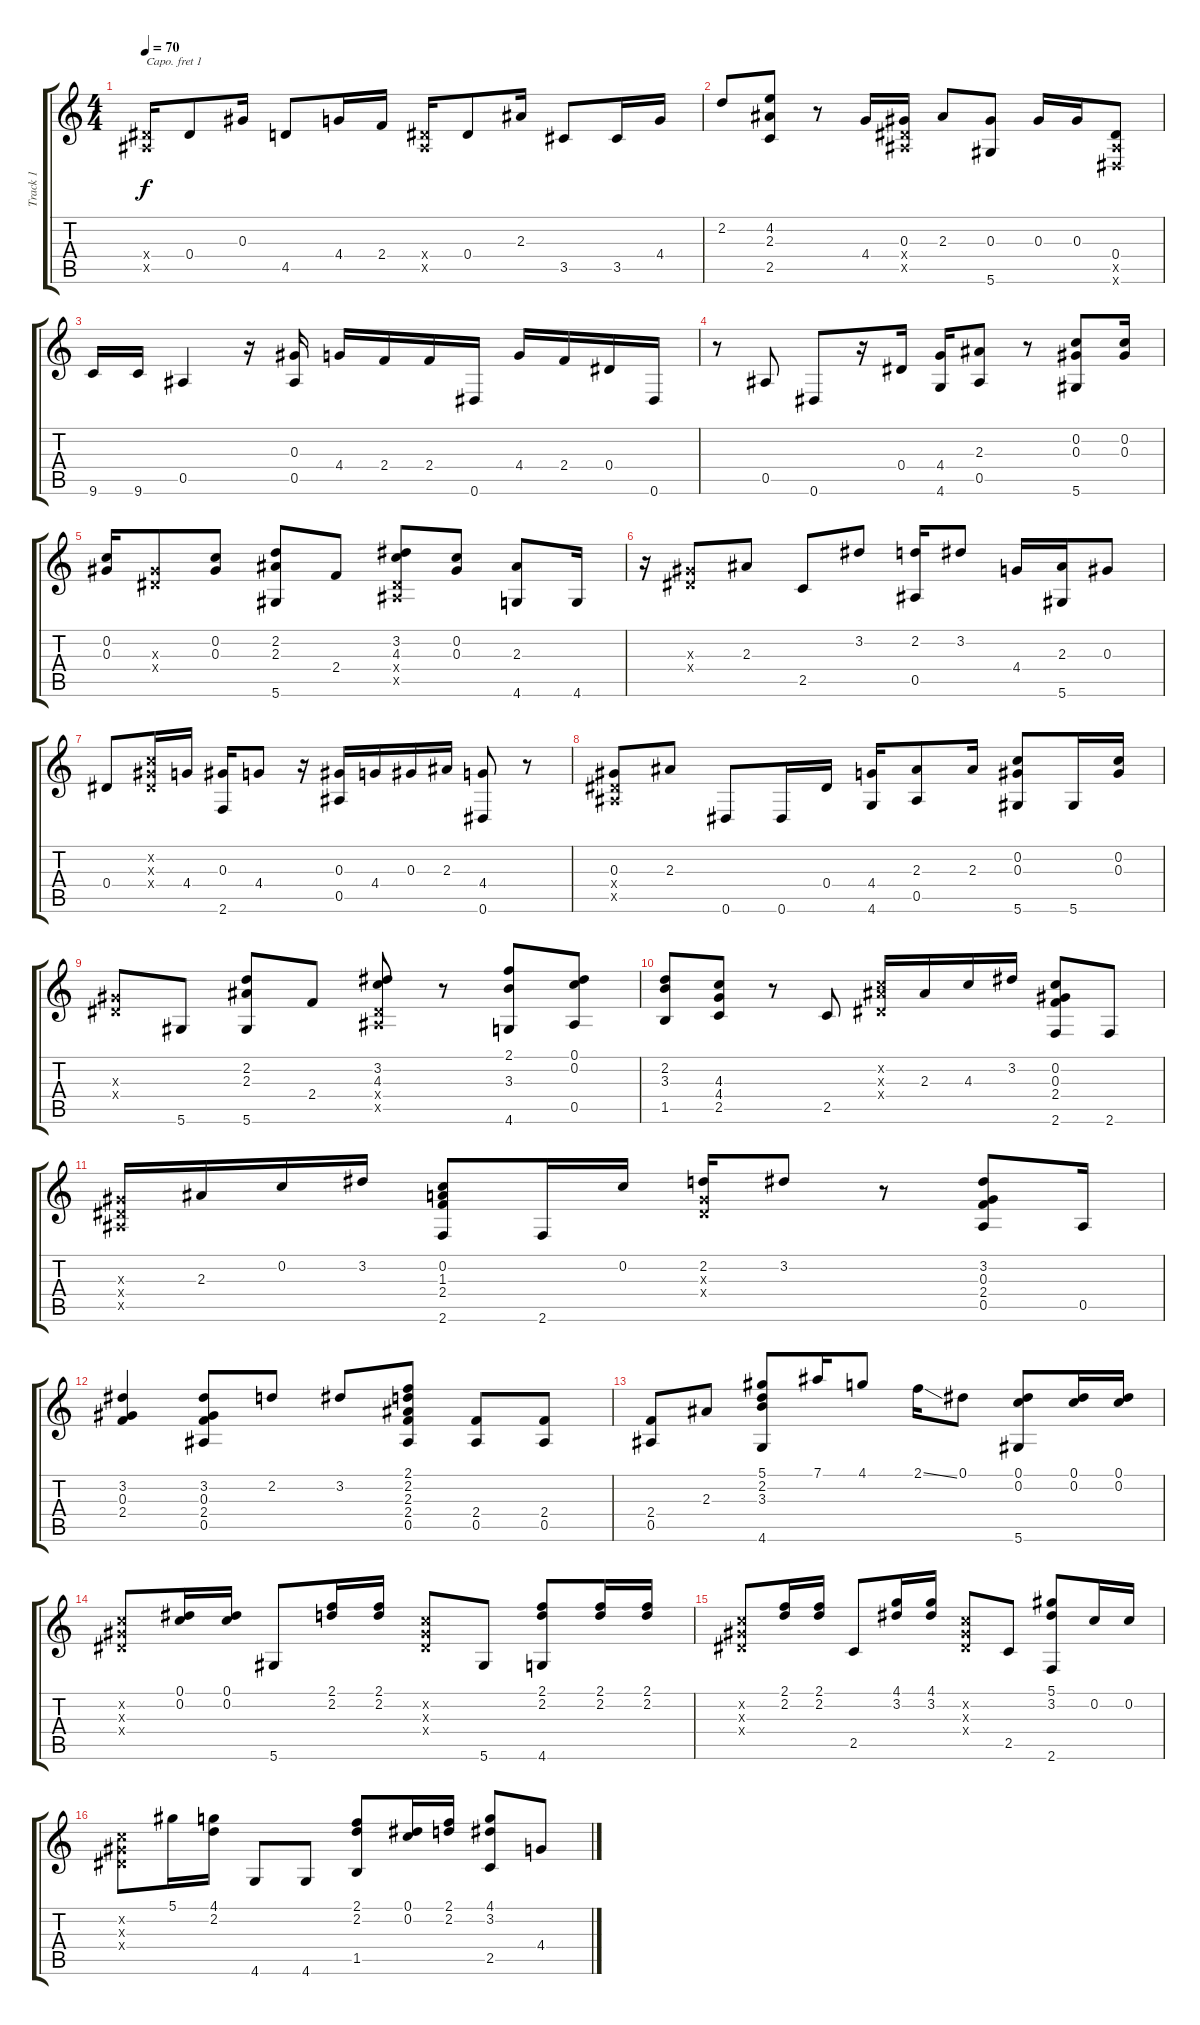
\track ("Track 1" "Track 1") {instrument acousticguitarsteel}
\staff {score tabs}
\capo 1
\tuning (D4 B3 G3 D3 A2 D2) {hide}
\ts (4 4)
\tempo 70
\clef g2
\ks c
(0.4{x} 0.5{x}).16{dy f} 0.4.8 0.3.16 4.5.8 4.4.16 2.4.16 (0.4{x} 0.5{x}).16 0.4.8 2.3.16 3.5.8 3.5.16 4.4.16 |
2.2.8 (4.2 2.3 2.5).8 r.8 4.4.16 (0.3 0.4{x} 0.5{x}).16 2.3.8 (0.3 5.6).8 0.3.16 0.3.16 (0.4 0.5{x} 0.6{x}).8 |
9.6.16 9.6.16 0.5.4 r.16 (0.3 0.5).16 4.4.16 2.4.16 2.4.16 0.6.16 4.4.16 2.4.16 0.4.16 0.6.16 |
r.8 0.5.8 0.6.8 r.16 0.4.16 (4.4 4.6).16 (2.3 0.5).8 r.8 (0.2 0.3 5.6).8 (0.2 0.3).16 |
(0.2 0.3).16 (0.3{x} 0.4{x}).8 (0.2 0.3).8 (2.2 2.3 5.6).8 2.4.8 (3.2 4.3 0.4{x} 0.5{x}).8 (0.2 0.3).8 (2.3 4.6).8 4.6.16 |
r.16 (0.3{x} 0.4{x}).8 2.3.8 2.5.8 3.2.8 (2.2 0.5).16 3.2.8 4.4.16 (2.3 5.6).16 0.3.8 |
0.4.8 (0.2{x} 0.3{x} 0.4{x}).16 4.4.16 (0.3 2.6).16 4.4.8 r.16 (0.3 0.5).16 4.4.16 0.3.16 2.3.16 (4.4 0.6).8 r.8 |
(0.3 0.4{x} 0.5{x}).8 2.3.8 0.6.8 0.6.16 0.4.16 (4.4 4.6).16 (2.3 0.5).8 2.3.16 (0.2 0.3 5.6).8 5.6.16 (0.2 0.3).16 |
(0.3{x} 0.4{x}).8 5.6.8 (2.2 2.3 5.6).8 2.4.8 (3.2 4.3 0.4{x} 0.5{x}).8 r.8 (2.1 3.3 4.6).8 (0.1 0.2 0.5).8 |
(2.2 3.3 1.5).8 (4.3 4.4 2.5).8 r.8 2.5.8 (0.2{x} 2.3{x} 0.4{x}).16 2.3.16 4.3.16 3.2.16 (0.2 0.3 2.4 2.6).8 2.6.8 |
(0.3{x} 0.4{x} 0.5{x}).16 2.3.16 0.2.16 3.2.16 (0.2 1.3 2.4 2.6).8 2.6.16 0.2.16 (2.2 0.3{x} 0.4{x}).16 3.2.8 r.8 (3.2 0.3 2.4 0.5).8 0.5.16 |
(3.2 0.3 2.4).4 (3.2 0.3 2.4 0.5).8 2.2.8 3.2.8 (2.1 2.2 2.3 2.4 0.5).8 (2.4 0.5).8 (2.4 0.5).8 |
(2.4 0.5).8 2.3.8 (5.1 2.2 3.3 4.6).8 7.1.16 4.1.8 2.1{ss}.16 0.1.8 (0.1 0.2 5.6).8 (0.1 0.2).16 (0.1 0.2).16 |
(0.2{x} 0.3{x} 0.4{x}).8 (0.1 0.2).16 (0.1 0.2).16 5.6.8 (2.1 2.2).16 (2.1 2.2).16 (0.2{x} 0.3{x} 0.4{x}).8 5.6.8 (2.1 2.2 4.6).8 (2.1 2.2).16 (2.1 2.2).16 |
(0.2{x} 0.3{x} 0.4{x}).8 (2.1 2.2).16 (2.1 2.2).16 2.5.8 (4.1 3.2).16 (4.1 3.2).16 (0.2{x} 0.3{x} 0.4{x}).8 2.5.8 (5.1 3.2 2.6).8 0.2.16 0.2.16 |
(0.2{x} 0.3{x} 0.4{x}).8 5.1.16 (4.1 2.2).16 4.6.8 4.6.8 (2.1 2.2 1.5).8 (0.1 0.2).16 (2.1 2.2).16 (4.1 3.2 2.5).8 4.4.8
